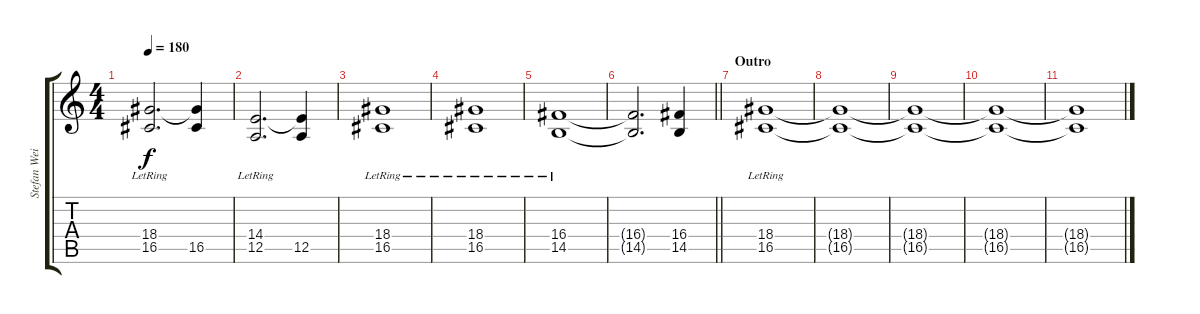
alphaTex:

\track ("Stefan Weiler - L Hand" "Stefan Wei") {instrument electricgrandpiano}
\staff {score tabs}
\tuning (E4 B3 G3 D3 A2 E2) {hide}
\ts (4 4)
\tempo 180
\clef g2
\ks c
(18.4{lr} 16.5).2{d dy f} (18.4{t} 16.5).4 |
(14.4{lr} 12.5).2{d} (14.4{t} 12.5).4 |
(18.4{lr} 16.5{lr}).1 |
(18.4{lr} 16.5{lr}).1 |
(16.4{lr} 14.5{lr}).1 |
\barLineRight lightlight
(16.4{t} 14.5{t}).2{d} (16.4 14.5).4 |
\section ("" "Outro")
(18.4{lr} 16.5{lr}).1 |
(18.4{t} 16.5{t}).1{volume 0} |
(18.4{t} 16.5{t}).1 |
(18.4{t} 16.5{t}).1 |
(18.4{t} 16.5{t}).1
